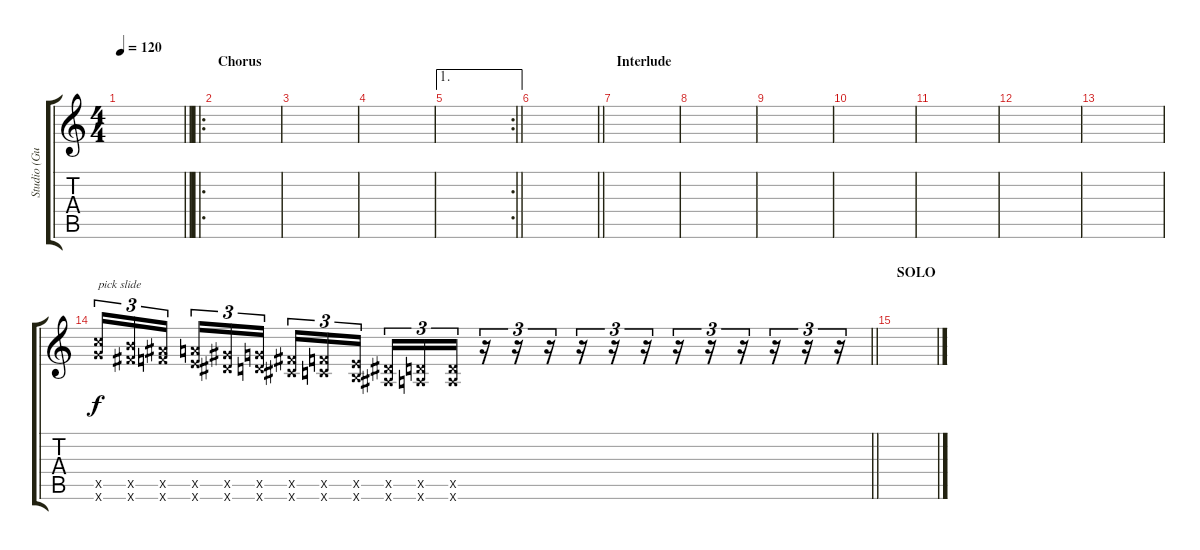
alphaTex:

\track ("Studio (Guitar)" "Studio (Gu") {instrument overdrivenguitar}
\staff {score tabs}
\tuning (E4 B3 G3 D3 A2 E2) {hide}
\ts (4 4)
\tempo 120
\clef g2
\barLineRight lightlight
\ks c
|
\ro
\section ("" "Chorus")
|
|
|
\ae 1
\rc 2
\barLineRight lightlight
|
\barLineRight lightlight
|
\section ("" "Interlude")
|
|
|
|
|
|
|
\barLineRight lightlight
(15.5{x} 15.6{x}).16{tu (3 2) txt "pick slide" volume 16 balance 0} (14.5{x} 14.6{x}).16{tu (3 2)} (13.5{x} 13.6{x}).16{tu (3 2) beam splitsecondary} (12.5{x} 12.6{x}).16{tu (3 2)} (11.5{x} 11.6{x}).16{tu (3 2)} (10.5{x} 10.6{x}).16{tu (3 2)} (9.5{x} 9.6{x}).16{tu (3 2)} (8.5{x} 8.6{x}).16{tu (3 2)} (7.5{x} 7.6{x}).16{tu (3 2) beam splitsecondary} (6.5{x} 6.6{x}).16{tu (3 2)} (5.5{x} 5.6{x}).16{tu (3 2)} (5.5{x} 5.6{x}).16{tu (3 2)} r.16{tu (3 2) volume 16 balance 12} r.16{tu (3 2)} r.16{tu (3 2)} r.16{tu (3 2)} r.16{tu (3 2)} r.16{tu (3 2)} r.16{tu (3 2)} r.16{tu (3 2)} r.16{tu (3 2)} r.16{tu (3 2)} r.16{tu (3 2)} r.16{tu (3 2)} |
\section ("" "SOLO")
